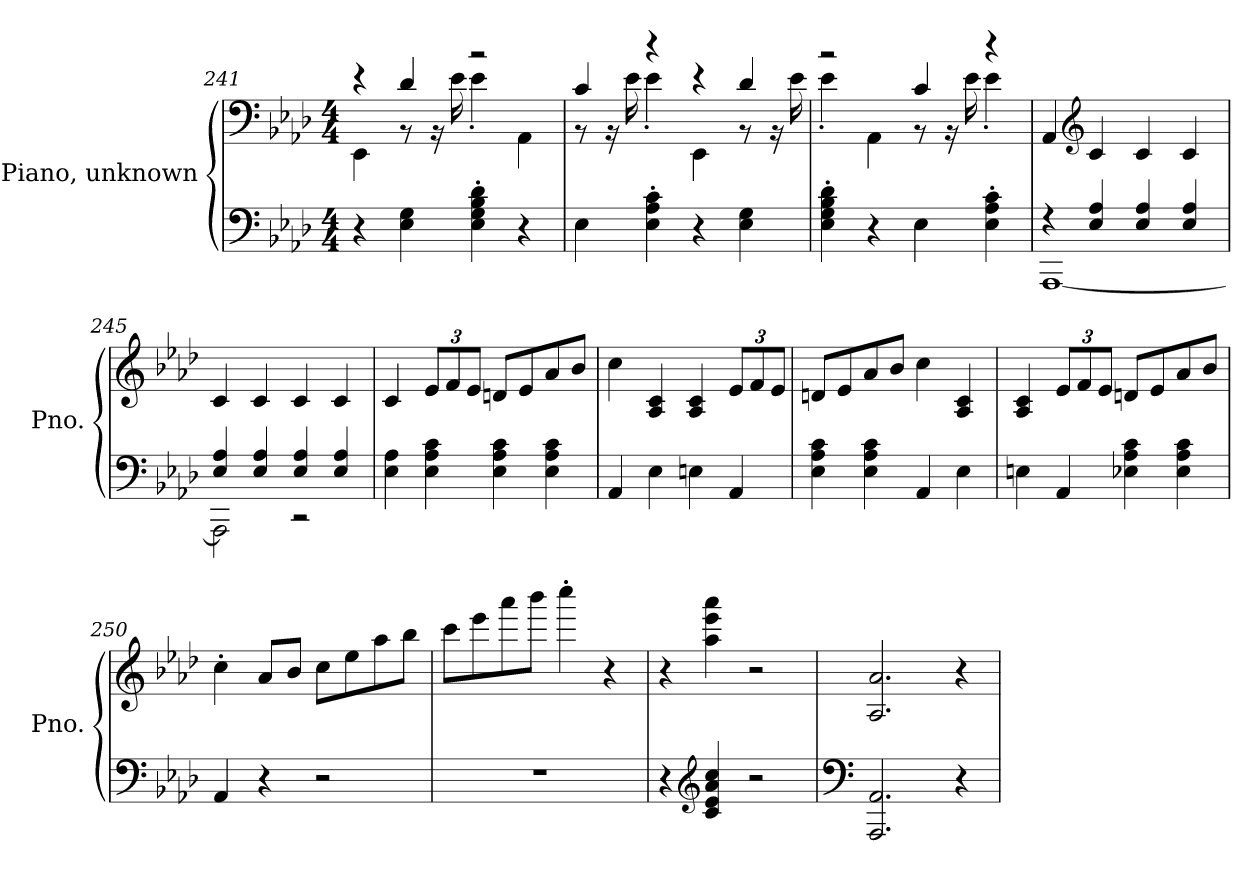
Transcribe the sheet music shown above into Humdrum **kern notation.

**kern	**kern
*part1	*part1
*staff2	*staff1
*I"Piano, unknown	*
*I'Pno.	*
*clefF4	*clefF4
*k[b-e-a-d-]	*k[b-e-a-d-]
*M4/4	*M4/4
=241	=241
*	*^
4r	4r	4EE-\
4E-\ 4G\	4d-/	8r
.	.	16r
.	.	16e-\
4E-\' 4G\' 4B-\' 4d-\'	2r	4e-'\
4r	.	4AA-\
=242	=242	=242
4E-\	4c/	8r
.	.	16r
.	.	16e-\
4E-\' 4A-\' 4c\'	4r	4e-'\
4r	4r	4EE-\
4E-\ 4G\	4d-/	8r
.	.	16r
.	.	16e-\
!!LO:LB:g=z	!!
=243	=243	=243
4E-\' 4G\' 4B-\' 4d-\'	2r	4e-'\
4r	.	4AA-\
4E-\	4c/	8r
.	.	16r
.	.	16e-\
4E-\' 4A-\' 4c\'	4r	4e-'\
*	*v	*v
=244	=244
*^	*
4r	[1AAA-	4AA-/
*	*	*clefG2
4E-/ 4A-/	.	4c/
4E-/ 4A-/	.	4c/
4E-/ 4A-/	.	4c/
=245	=245	=245
4E-/ 4A-/	2AAA-\]	4c/
4E-/ 4A-/	.	4c/
4E-/ 4A-/	2r	4c/
4E-/ 4A-/	.	4c/
*v	*v	*
=246	=246
4E-\ 4A-\	4c/
*	*Xbrackettup
4E-\ 4A-\ 4c\	12e-/L
.	12f/
.	12e-/J
4E-\ 4A-\ 4c\	8dn/L
.	8e-/
4E-\ 4A-\ 4c\	8a-/
.	8b-/J
=247	=247
4AA-/	4cc\
4E-\	4A-/ 4c/
4En\	4A-/ 4c/
4AA-/	12e-/L
.	12f/
.	12e-/J
!!LO:LB:g=z
=248	=248
4E-\ 4A-\ 4c\	8dn/L
.	8e-/
4E-\ 4A-\ 4c\	8a-/
.	8b-/J
4AA-/	4cc\
4E-\	4A-/ 4c/
=249	=249
4En\	4A-/ 4c/
4AA-/	12e-/L
.	12f/
.	12e-/J
4E-X\ 4A-\ 4c\	8dn/L
.	8e-/
4E-\ 4A-\ 4c\	8a-/
.	8b-/J
=250	=250
4AA-/	4cc'\
4r	8a-/L
.	8b-/J
2r	8cc\L
.	8ee-\
.	8aa-\
.	8bb-\J
=251	=251
1r	8ccc\L
.	8eee-\
.	8aaa-\
.	8bbb-\J
.	4cccc'\
.	4r
=252	=252
4r	4r
*clefG2	*
4c/ 4e-/ 4a-/ 4cc/	4aa-\ 4eee-\ 4aaa-\
2r	2r
=253	=253
*clefF4	*
2.AAA-/ 2.AA-/	2.A-/ 2.a-/
4r	4r
=	=
*-	*-
